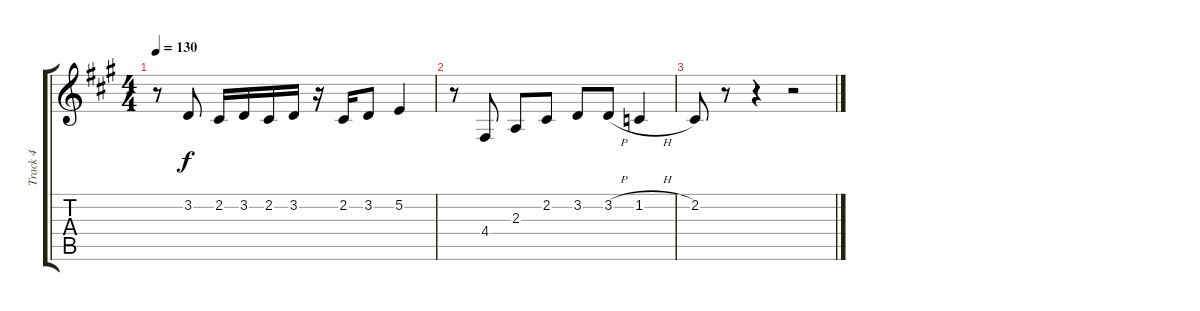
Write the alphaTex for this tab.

\track ("Track 4" "Track 4") {instrument tenorsax}
\staff {score tabs}
\tuning (E4 B3 G3 D3 A2 E2) {hide}
\ts (4 4)
\tempo 130
\clef g2
\ks a
r.8{dy f} 3.2.8 2.2.16 3.2.16 2.2.16 3.2.16 r.16 2.2.16 3.2.8 5.2.4 |
r.8 4.4.8 2.3.8 2.2.8 3.2.8 3.2{h}.8 1.2{h}.4 |
2.2.8 r.8 r.4 r.2
